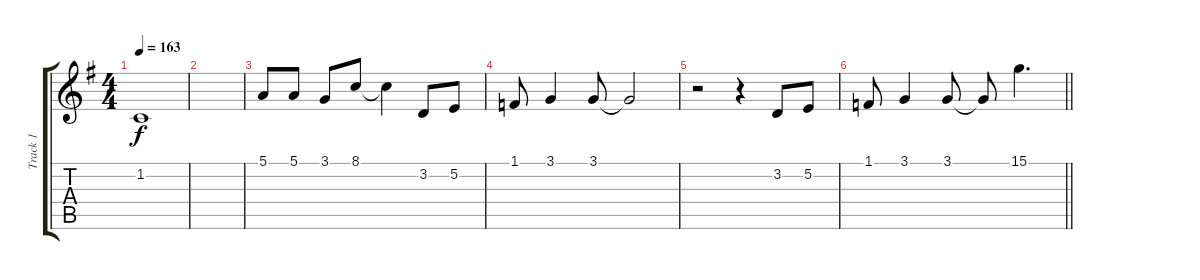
\track ("Track 1" "Track 1") {instrument tenorsax}
\staff {score tabs}
\tuning (E4 B3 G3 D3 A2 E2) {hide}
\ts (4 4)
\tempo 163
\clef g2
\ks g
1.2{t}.1{dy f} |
|
5.1.8 5.1.8 3.1.8 8.1.8 8.1{t}.4 3.2.8 5.2.8 |
1.1.8 3.1.4 3.1.8 3.1{t}.2 |
r.2 r.4 3.2.8 5.2.8 |
\barLineRight lightlight
1.1.8 3.1.4 3.1.8 3.1{t}.8 15.1.4{d}
